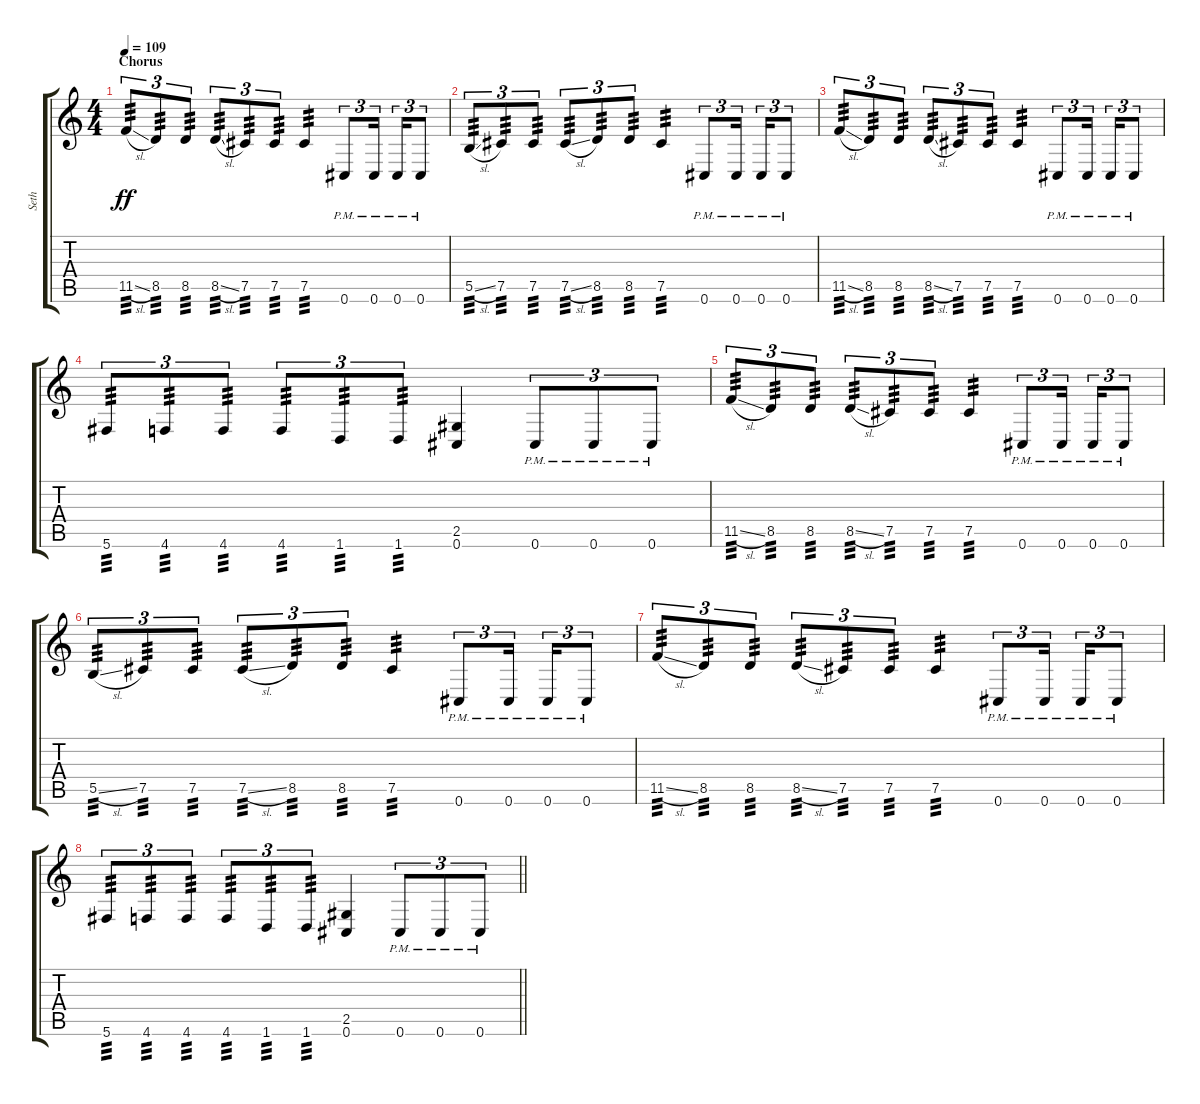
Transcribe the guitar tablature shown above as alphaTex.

\track ("Seth " "Seth ") {instrument overdrivenguitar}
\staff {score tabs}
\tuning (Db4 Ab3 E3 B2 Gb2 Db2) {hide}
\ts (4 4)
\section ("" "Chorus")
\tempo 109
\clef g2
\ks c
11.5{sl}.8{tu (3 2) tp 3 dy ff} 8.5.8{tu (3 2) tp 3} 8.5.8{tu (3 2) tp 3} 8.5{sl}.8{tu (3 2) tp 3} 7.5.8{tu (3 2) tp 3} 7.5.8{tu (3 2) tp 3} 7.5.4{tp 3} 0.6{pm}.8{tu (3 2)} 0.6{pm}.16{tu (3 2) beam splitsecondary} 0.6{pm}.16{tu (3 2)} 0.6{pm}.8{tu (3 2)} |
5.5{sl}.8{tu (3 2) tp 3} 7.5.8{tu (3 2) tp 3} 7.5.8{tu (3 2) tp 3} 7.5{sl}.8{tu (3 2) tp 3} 8.5.8{tu (3 2) tp 3} 8.5.8{tu (3 2) tp 3} 7.5.4{tp 3} 0.6{pm}.8{tu (3 2)} 0.6{pm}.16{tu (3 2) beam splitsecondary} 0.6{pm}.16{tu (3 2)} 0.6{pm}.8{tu (3 2)} |
11.5{sl}.8{tu (3 2) tp 3} 8.5.8{tu (3 2) tp 3} 8.5.8{tu (3 2) tp 3} 8.5{sl}.8{tu (3 2) tp 3} 7.5.8{tu (3 2) tp 3} 7.5.8{tu (3 2) tp 3} 7.5.4{tp 3} 0.6{pm}.8{tu (3 2)} 0.6{pm}.16{tu (3 2) beam splitsecondary} 0.6{pm}.16{tu (3 2)} 0.6{pm}.8{tu (3 2)} |
5.6.8{tu (3 2) tp 3} 4.6.8{tu (3 2) tp 3} 4.6.8{tu (3 2) tp 3} 4.6.8{tu (3 2) tp 3} 1.6.8{tu (3 2) tp 3} 1.6.8{tu (3 2) tp 3} (2.5 0.6).4 0.6{pm}.8{tu (3 2)} 0.6{pm}.8{tu (3 2)} 0.6{pm}.8{tu (3 2)} |
11.5{sl}.8{tu (3 2) tp 3} 8.5.8{tu (3 2) tp 3} 8.5.8{tu (3 2) tp 3} 8.5{sl}.8{tu (3 2) tp 3} 7.5.8{tu (3 2) tp 3} 7.5.8{tu (3 2) tp 3} 7.5.4{tp 3} 0.6{pm}.8{tu (3 2)} 0.6{pm}.16{tu (3 2) beam splitsecondary} 0.6{pm}.16{tu (3 2)} 0.6{pm}.8{tu (3 2)} |
5.5{sl}.8{tu (3 2) tp 3} 7.5.8{tu (3 2) tp 3} 7.5.8{tu (3 2) tp 3} 7.5{sl}.8{tu (3 2) tp 3} 8.5.8{tu (3 2) tp 3} 8.5.8{tu (3 2) tp 3} 7.5.4{tp 3} 0.6{pm}.8{tu (3 2)} 0.6{pm}.16{tu (3 2) beam splitsecondary} 0.6{pm}.16{tu (3 2)} 0.6{pm}.8{tu (3 2)} |
11.5{sl}.8{tu (3 2) tp 3} 8.5.8{tu (3 2) tp 3} 8.5.8{tu (3 2) tp 3} 8.5{sl}.8{tu (3 2) tp 3} 7.5.8{tu (3 2) tp 3} 7.5.8{tu (3 2) tp 3} 7.5.4{tp 3} 0.6{pm}.8{tu (3 2)} 0.6{pm}.16{tu (3 2) beam splitsecondary} 0.6{pm}.16{tu (3 2)} 0.6{pm}.8{tu (3 2)} |
\barLineRight lightlight
5.6.8{tu (3 2) tp 3} 4.6.8{tu (3 2) tp 3} 4.6.8{tu (3 2) tp 3} 4.6.8{tu (3 2) tp 3} 1.6.8{tu (3 2) tp 3} 1.6.8{tu (3 2) tp 3} (2.5 0.6).4 0.6{pm}.8{tu (3 2)} 0.6{pm}.8{tu (3 2)} 0.6{pm}.8{tu (3 2)}
